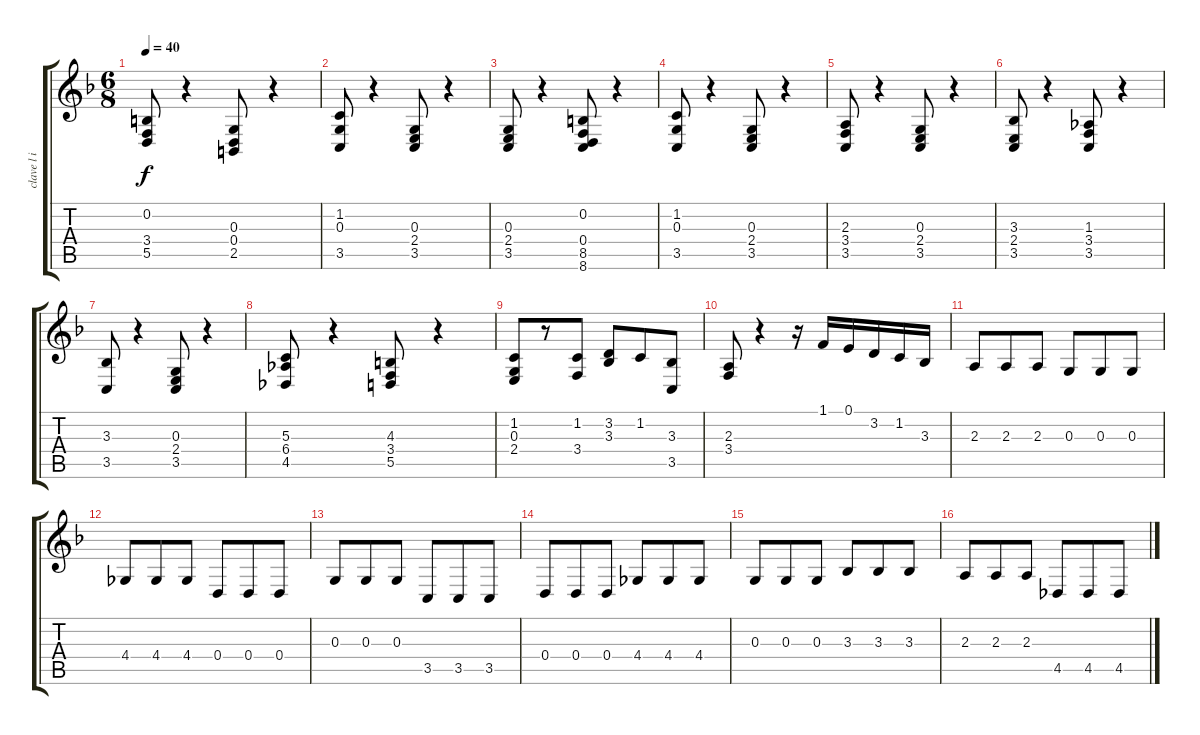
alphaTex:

\track ("clave l i" "clave l i") {instrument harpsichord}
\staff {score tabs}
\tuning (E4 B3 G3 D3 A2 E2) {hide}
\ts (6 8)
\tempo 40
\clef g2
\ks dminor
(0.2 3.4 5.5).8{dy f} r.4 (0.3 0.4 2.5).8 r.4 |
(1.2 0.3 3.5).8 r.4 (0.3 2.4 3.5).8 r.4 |
(0.3 2.4 3.5).8 r.4 (0.2 0.4 8.5 8.6).8 r.4 |
(1.2 0.3 3.5).8 r.4 (0.3 2.4 3.5).8 r.4 |
(2.3 3.4 3.5).8 r.4 (0.3 2.4 3.5).8 r.4 |
(3.3 2.4 3.5).8 r.4 (1.3 3.4 3.5).8 r.4 |
(3.3 3.5).8 r.4 (0.3 2.4 3.5).8 r.4 |
(5.3 6.4 4.5).8 r.4 (4.3 3.4 5.5).8 r.4 |
(1.2 0.3 2.4).8 r.8 (1.2 3.4).8 (3.2 3.3).8 1.2.8 (3.3 3.5).8 |
(2.3 3.4).8 r.4 r.16 1.1.16 0.1.16 3.2.16 1.2.16 3.3.16 |
2.3.8 2.3.8 2.3.8 0.3.8 0.3.8 0.3.8 |
4.4.8 4.4.8 4.4.8 0.4.8 0.4.8 0.4.8 |
0.3.8 0.3.8 0.3.8 3.5.8 3.5.8 3.5.8 |
0.4.8 0.4.8 0.4.8 4.4.8 4.4.8 4.4.8 |
0.3.8 0.3.8 0.3.8 3.3.8 3.3.8 3.3.8 |
2.3.8 2.3.8 2.3.8 4.5.8 4.5.8 4.5.8
